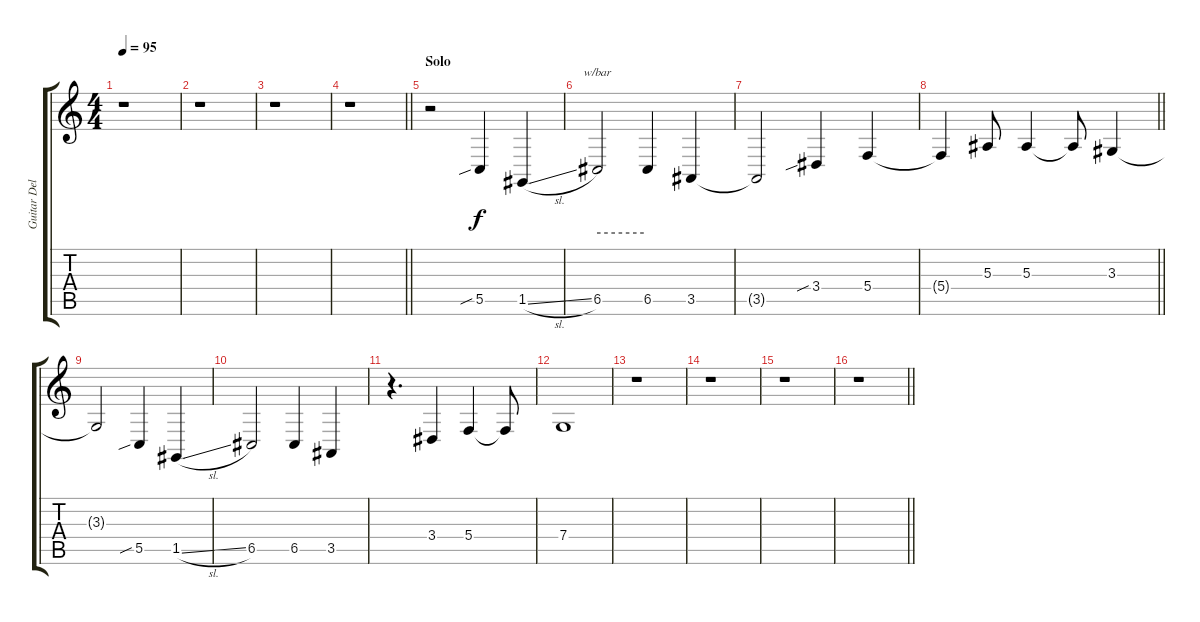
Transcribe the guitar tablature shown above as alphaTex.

\track ("Guitar Delays" "Guitar Del") {instrument pad8sweep}
\staff {score tabs}
\tuning (D4 A3 F3 C3 G2 C2) {hide}
\ts (4 4)
\tempo 95
\clef g2
\ks c
r.1{dy f} |
r.1 |
r.1 |
\barLineRight lightlight
r.1 |
\section ("" "Solo")
r.2 5.5{sib}.4 1.5{sl}.4 |
6.5.2{tbe (hold default 0 0 60 0)} 6.5.4 3.5.4 |
3.5{t}.2 3.4{sib}.4 5.4.4 |
\barLineRight lightlight
5.4{t}.4 5.3.8 5.3.4 5.3{t}.8 3.3.4 |
\section ("" "")
3.3{t}.2 5.5{sib}.4 1.5{sl}.4 |
6.5.2 6.5.4 3.5.4 |
r.4{d} 3.4.4 5.4.4 5.4{t}.8 |
7.4.1 |
r.1 |
r.1 |
r.1 |
\barLineRight lightlight
r.1
